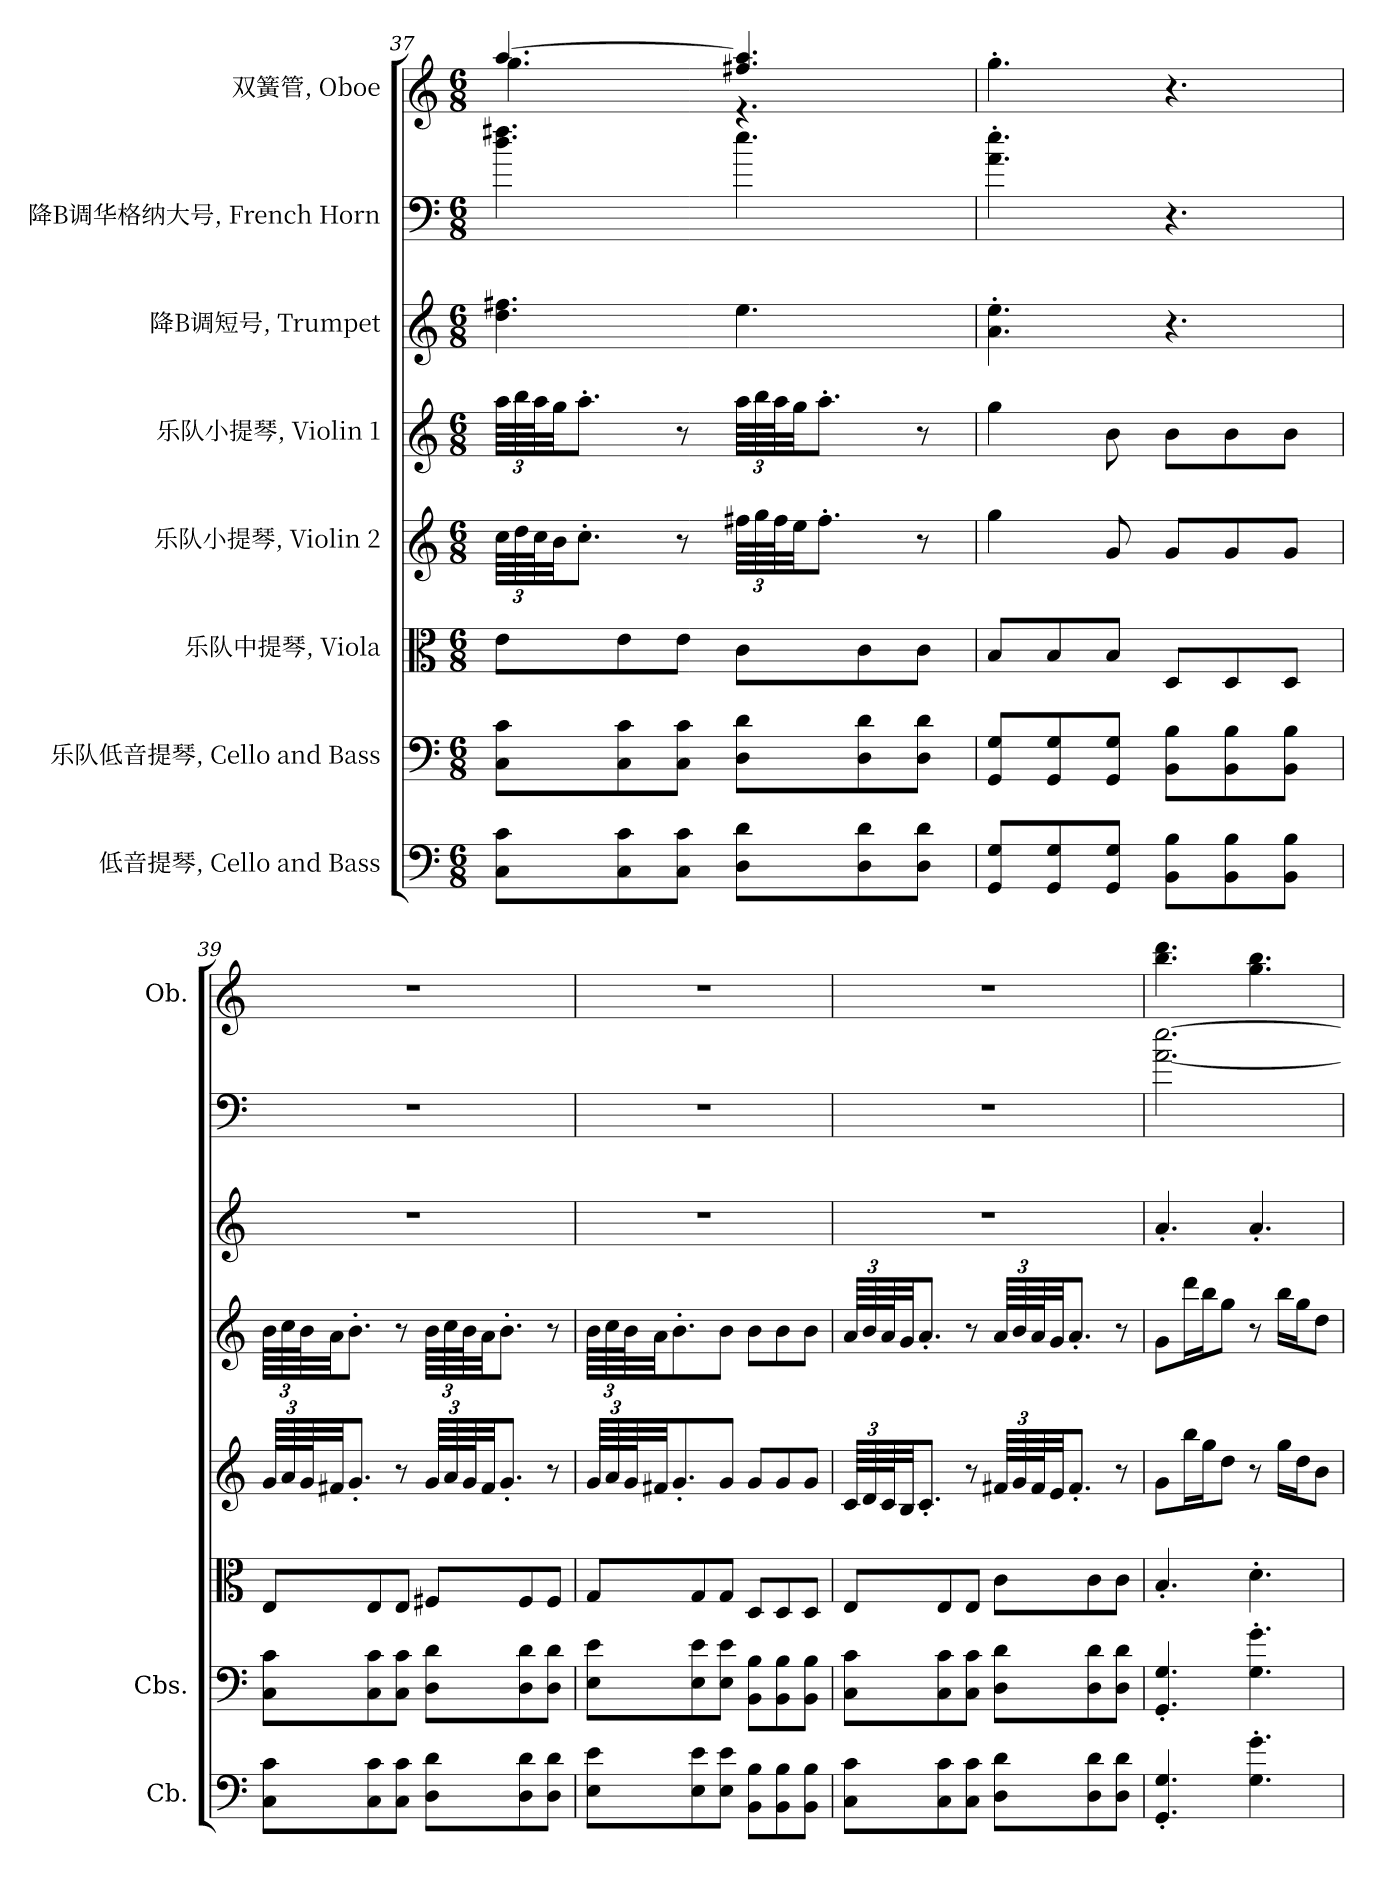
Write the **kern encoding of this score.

**kern	**kern	**kern	**kern	**kern	**kern	**kern	**kern
*part8	*part7	*part6	*part5	*part4	*part3	*part2	*part1
*staff8	*staff7	*staff6	*staff5	*staff4	*staff3	*staff2	*staff1
*I"低音提琴, Cello and Bass	*I"乐队低音提琴, Cello and Bass	*I"乐队中提琴, Viola	*I"乐队小提琴, Violin 2	*I"乐队小提琴, Violin 1	*I"降B调短号, Trumpet	*I"降B调华格纳大号, French Horn	*I"双簧管, Oboe
*I'Cb.	*I'Cbs.	*	*	*	*	*	*I'Ob.
!!LO:PB:g=z
*clefF4	*clefF4	*clefC3	*clefG2	*clefG2	*clefG2	*clefF4	*clefG2
*ITrd7c12	*ITrd7c12	*	*	*	*ITrd1c2	*ITrd1c2	*
*k[]	*k[]	*k[]	*k[]	*k[]	*k[b-e-]	*k[b-e-]	*k[]
*M6/8	*M6/8	*M6/8	*M6/8	*M6/8	*M6/8	*M6/8	*M6/8
*	*	*	*Xbrackettup	*Xbrackettup	*	*	*
=37	=37	=37	=37	=37	=37	=37	=37
*	*	*	*	*	*	*	*^
8CC\ 8C\L	8CC\ 8C\L	8e\L	96cc\LLLL	96aa\LLLL	4.cc\ 4.een\	4.cc\ 4.een\	[4.aa/	4.gg\
.	.	.	96dd\	96bb\	.	.	.	.
.	.	.	96cc\J	96aa\J	.	.	.	.
.	.	.	32b\JJ	32gg\JJ	.	.	.	.
.	.	.	8.cc'\J	8.aa'\J	.	.	.	.
8CC\ 8C\	8CC\ 8C\	8e\	.	.	.	.	.	.
8CC\ 8C\J	8CC\ 8C\J	8e\J	8r	8r	.	.	.	.
8DD\ 8D\L	8DD\ 8D\L	8c\L	96ff#X\LLLL	96aa\LLLL	4.dd\	4.dd\	4.ff#X/ 4.aa/]	4.r
.	.	.	96gg\	96bb\	.	.	.	.
.	.	.	96ff#\J	96aa\J	.	.	.	.
.	.	.	32ee\JJ	32gg\JJ	.	.	.	.
.	.	.	8.ff#'\J	8.aa'\J	.	.	.	.
8DD\ 8D\	8DD\ 8D\	8c\	.	.	.	.	.	.
8DD\ 8D\J	8DD\ 8D\J	8c\J	8r	8r	.	.	.	.
*	*	*	*	*	*	*	*v	*v
=38	=38	=38	=38	=38	=38	=38	=38
8GGG/ 8GG/L	8GGG/ 8GG/L	8B/L	4gg\	4gg\	4.g\' 4.dd\'	4.g\' 4.dd\'	4.gg'\
8GGG/ 8GG/	8GGG/ 8GG/	8B/	.	.	.	.	.
8GGG/ 8GG/J	8GGG/ 8GG/J	8B/J	8g/	8b\	.	.	.
8BBB\ 8BB\L	8BBB\ 8BB\L	8D/L	8g/L	8b\L	4.r	4.r	4.r
8BBB\ 8BB\	8BBB\ 8BB\	8D/	8g/	8b\	.	.	.
8BBB\ 8BB\J	8BBB\ 8BB\J	8D/J	8g/J	8b\J	.	.	.
=39	=39	=39	=39	=39	=39	=39	=39
8CC\ 8C\L	8CC\ 8C\L	8E/L	96g/LLLL	96b\LLLL	2.r	2.r	2.r
.	.	.	96a/	96cc\	.	.	.
.	.	.	96g/J	96b\J	.	.	.
.	.	.	32f#X/JJ	32a\JJ	.	.	.
.	.	.	8.g'/J	8.b'\J	.	.	.
8CC\ 8C\	8CC\ 8C\	8E/	.	.	.	.	.
8CC\ 8C\J	8CC\ 8C\J	8E/J	8r	8r	.	.	.
8DD\ 8D\L	8DD\ 8D\L	8F#X/L	96g/LLLL	96b\LLLL	.	.	.
.	.	.	96a/	96cc\	.	.	.
.	.	.	96g/J	96b\J	.	.	.
.	.	.	32f#/JJ	32a\JJ	.	.	.
.	.	.	8.g'/J	8.b'\J	.	.	.
8DD\ 8D\	8DD\ 8D\	8F#/	.	.	.	.	.
8DD\ 8D\J	8DD\ 8D\J	8F#/J	8r	8r	.	.	.
!!LO:PB:g=z
=40	=40	=40	=40	=40	=40	=40	=40
8EE\ 8E\L	8EE\ 8E\L	8G/L	96g/LLLL	96b\LLLL	2.r	2.r	2.r
.	.	.	96a/	96cc\	.	.	.
.	.	.	96g/J	96b\J	.	.	.
.	.	.	32f#X/JJ	32a\JJ	.	.	.
.	.	.	8.g'/	8.b'\	.	.	.
8EE\ 8E\	8EE\ 8E\	8G/	.	.	.	.	.
8EE\ 8E\J	8EE\ 8E\J	8G/J	8g/J	8b\J	.	.	.
8BBB\ 8BB\L	8BBB\ 8BB\L	8D/L	8g/L	8b\L	.	.	.
8BBB\ 8BB\	8BBB\ 8BB\	8D/	8g/	8b\	.	.	.
8BBB\ 8BB\J	8BBB\ 8BB\J	8D/J	8g/J	8b\J	.	.	.
=41	=41	=41	=41	=41	=41	=41	=41
8CC\ 8C\L	8CC\ 8C\L	8E/L	96c/LLLL	96a/LLLL	2.r	2.r	2.r
.	.	.	96d/	96b/	.	.	.
.	.	.	96c/J	96a/J	.	.	.
.	.	.	32B/JJ	32g/JJ	.	.	.
.	.	.	8.c'/J	8.a'/J	.	.	.
8CC\ 8C\	8CC\ 8C\	8E/	.	.	.	.	.
8CC\ 8C\J	8CC\ 8C\J	8E/J	8r	8r	.	.	.
8DD\ 8D\L	8DD\ 8D\L	8c\L	96f#X/LLLL	96a/LLLL	.	.	.
.	.	.	96g/	96b/	.	.	.
.	.	.	96f#/J	96a/J	.	.	.
.	.	.	32e/JJ	32g/JJ	.	.	.
.	.	.	8.f#'/J	8.a'/J	.	.	.
8DD\ 8D\	8DD\ 8D\	8c\	.	.	.	.	.
8DD\ 8D\J	8DD\ 8D\J	8c\J	8r	8r	.	.	.
=42	=42	=42	=42	=42	=42	=42	=42
4.GGG/' 4.GG/'	4.GGG/' 4.GG/'	4.B'/	8g\L	8g\L	4.g'/	[2.g\ [2.dd\	4.bb\ 4.ddd\
.	.	.	16bb\L	16ddd\L	.	.	.
.	.	.	16gg\J	16bb\J	.	.	.
.	.	.	8dd\J	8gg\J	.	.	.
4.GG\' 4.G\'	4.GG\' 4.G\'	4.d'\	8r	8r	4.g'/	.	4.gg\ 4.bb\
.	.	.	16gg\LL	16bb\LL	.	.	.
.	.	.	16dd\J	16gg\J	.	.	.
.	.	.	8b\J	8dd\J	.	.	.
=	=	=	=	=	=	=	=
*-	*-	*-	*-	*-	*-	*-	*-
